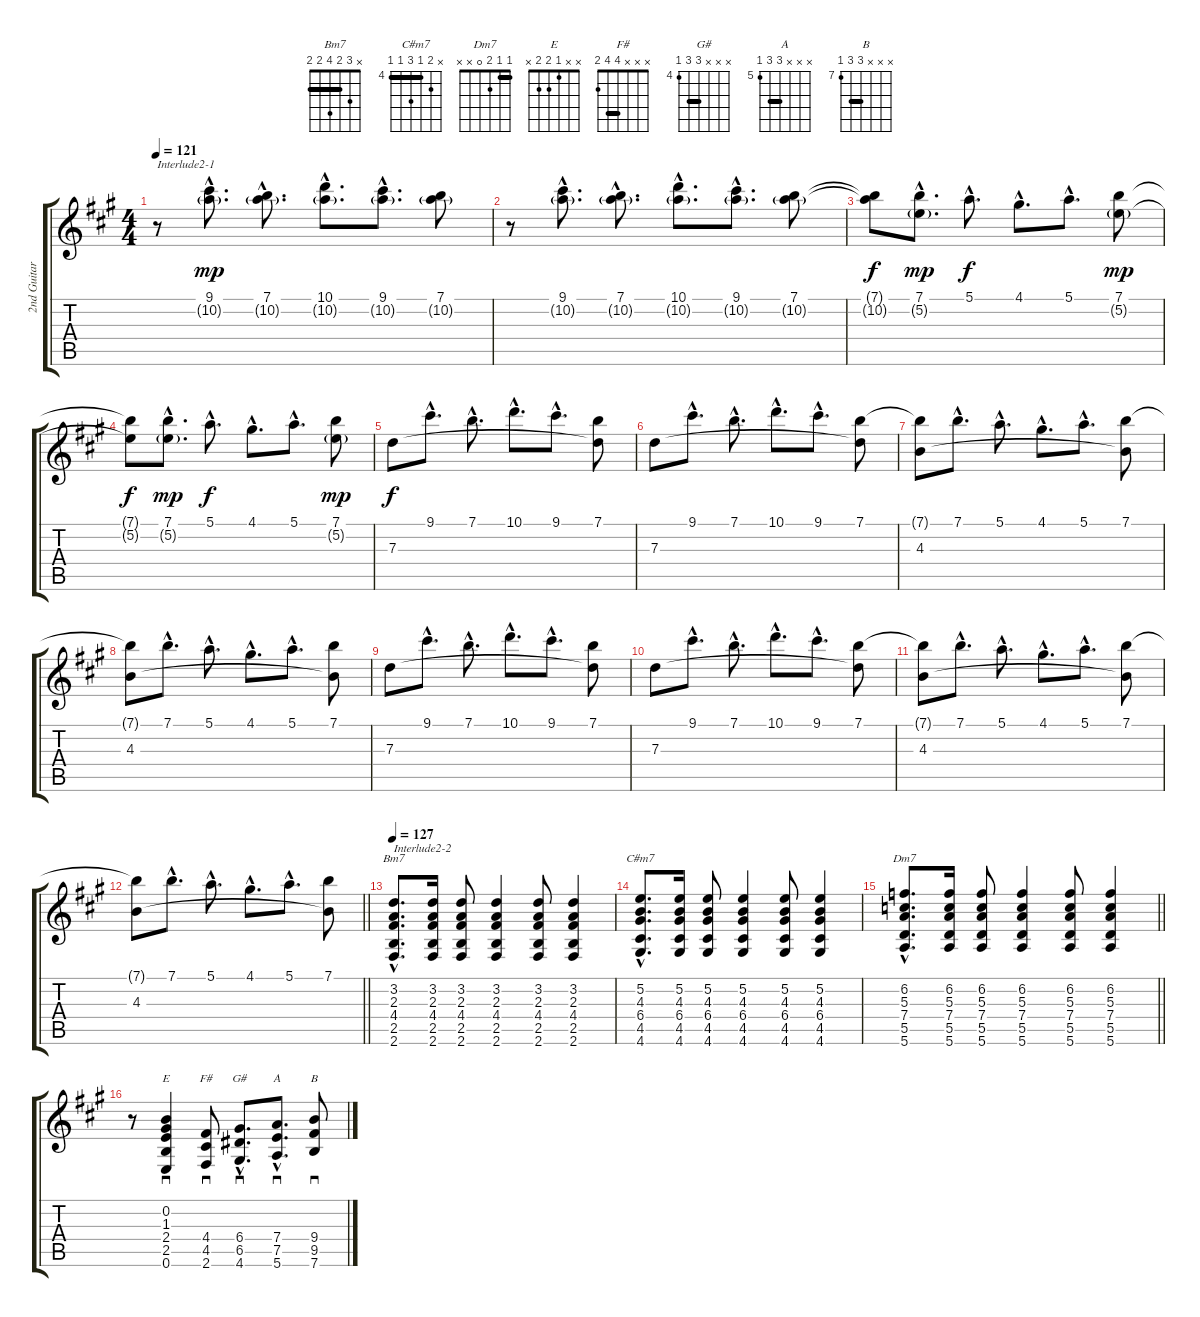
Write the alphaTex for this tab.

\track ("2nd Guitar" "2nd Guitar") {instrument acousticguitarnylon}
\staff {score tabs}
\tuning (E4 B3 G3 D3 A2 E2) {hide}
\chord ("Bm7" x 3 2 4 2 2) {barre 2}
\chord ("C#m7" x 5 4 6 4 4) {firstfret 4 barre 4}
\chord ("Dm7" 1 1 2 0 x x) {barre 1}
\chord ("E" x x 1 2 2 x)
\chord ("F#" x x x 4 4 2) {barre 4}
\chord ("G#" x x x 6 6 4) {firstfret 4 barre 6}
\chord ("A" x x x 7 7 5) {firstfret 5 barre 7}
\chord ("B" x x x 9 9 7) {firstfret 7 barre 9}
\ts (4 4)
\tempo 121
\clef g2
\ks a
r.8{txt "Interlude2-1" dy f volume 9} (9.1{hac} 10.2{g hac}).8{d dy mp} (7.1{hac} 10.2{g hac}).8{d} (10.1{hac} 10.2{g hac}).8{d} (9.1{hac} 10.2{g hac}).8{d} (7.1 10.2{g}).8 |
r.8 (9.1{hac} 10.2{g hac}).8{d} (7.1{hac} 10.2{g hac}).8{d} (10.1{hac} 10.2{g hac}).8{d} (9.1{hac} 10.2{g hac}).8{d} (7.1 10.2{g}).8 |
(7.1{t} 10.2{t}).8{dy f} (7.1{hac} 5.2{g hac}).8{d dy mp} 5.1{hac}.8{d dy f} 4.1{hac}.8{d} 5.1{hac}.8{d} (7.1 5.2{g}).8{dy mp} |
(7.1{t} 5.2{t}).8{dy f} (7.1{hac} 5.2{g hac}).8{d dy mp} 5.1{hac}.8{d dy f} 4.1{hac}.8{d} 5.1{hac}.8{d} (7.1 5.2{g}).8{dy mp} |
7.3.8{dy f volume 10} 9.1{hac}.8{d} 7.1{hac}.8{d} 10.1{hac}.8{d} 9.1{hac}.8{d} (7.1 7.3{t}).8 |
7.3.8 9.1{hac}.8{d} 7.1{hac}.8{d} 10.1{hac}.8{d} 9.1{hac}.8{d} (7.1 7.3{t}).8 |
(7.1{t} 4.3).8 7.1{hac}.8{d} 5.1{hac}.8{d} 4.1{hac}.8{d} 5.1{hac}.8{d} (7.1 4.3{t}).8 |
(7.1{t} 4.3).8 7.1{hac}.8{d} 5.1{hac}.8{d} 4.1{hac}.8{d} 5.1{hac}.8{d} (7.1 4.3{t}).8 |
7.3.8{volume 13} 9.1{hac}.8{d} 7.1{hac}.8{d} 10.1{hac}.8{d} 9.1{hac}.8{d} (7.1 7.3{t}).8 |
7.3.8 9.1{hac}.8{d} 7.1{hac}.8{d} 10.1{hac}.8{d} 9.1{hac}.8{d} (7.1 7.3{t}).8 |
(7.1{t} 4.3).8 7.1{hac}.8{d} 5.1{hac}.8{d} 4.1{hac}.8{d} 5.1{hac}.8{d} (7.1 4.3{t}).8 |
\barLineRight lightlight
(7.1{t} 4.3).8 7.1{hac}.8{d} 5.1{hac}.8{d} 4.1{hac}.8{d} 5.1{hac}.8{d} (7.1 4.3{t}).8 |
\tempo 127
(3.2{hac} 2.3{hac} 4.4{hac} 2.5{hac} 2.6{hac}).8{d ch "Bm7" txt "Interlude2-2" volume 7} (3.2 2.3 4.4 2.5 2.6).16 (3.2 2.3 4.4 2.5 2.6).8 (3.2 2.3 4.4 2.5 2.6).4 (3.2 2.3 4.4 2.5 2.6).8 (3.2 2.3 4.4 2.5 2.6).4 |
(5.2{hac} 4.3{hac} 6.4{hac} 4.5{hac} 4.6{hac}).8{d ch "C#m7"} (5.2 4.3 6.4 4.5 4.6).16 (5.2 4.3 6.4 4.5 4.6).8 (5.2 4.3 6.4 4.5 4.6).4 (5.2 4.3 6.4 4.5 4.6).8 (5.2 4.3 6.4 4.5 4.6).4 |
\barLineRight lightlight
(6.2{hac} 5.3{hac} 7.4{hac} 5.5{hac} 5.6{hac}).8{d ch "Dm7"} (6.2 5.3 7.4 5.5 5.6).16 (6.2 5.3 7.4 5.5 5.6).8 (6.2 5.3 7.4 5.5 5.6).4 (6.2 5.3 7.4 5.5 5.6).8 (6.2 5.3 7.4 5.5 5.6).4 |
r.8 (0.2 1.3 2.4 2.5 0.6).4{sd ch "E"} (4.4 4.5 2.6).8{sd ch "F#"} (6.4{hac} 6.5{hac} 4.6{hac}).8{d sd ch "G#"} (7.4{hac} 7.5{hac} 5.6{hac}).8{d sd ch "A"} (9.4 9.5 7.6).8{sd ch "B"}
